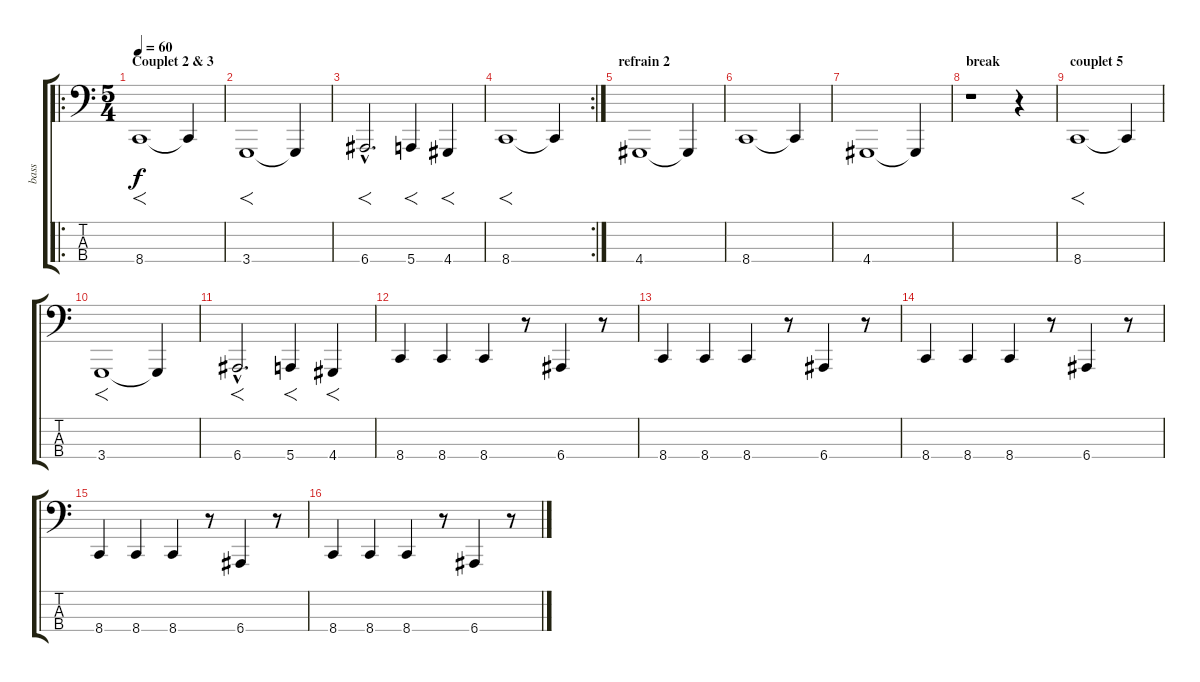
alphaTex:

\track ("bass" "bass") {instrument lead1square}
\staff {score tabs}
\tuning (G2 D2 A1 E1) {hide}
\ro
\ts (5 4)
\section ("" "Couplet 2 & 3")
\tempo 60
\clef f4
\ks c
8.4.1{f dy f} 8.4{t}.4 |
3.4.1{f} 3.4{t}.4 |
6.4{hac}.2{f d} 5.4.4{f} 4.4.4{f} |
\rc 2
8.4.1{f} 8.4{t}.4 |
\section ("" "refrain 2")
4.4.1 4.4{t}.4 |
8.4.1 8.4{t}.4 |
4.4.1 4.4{t}.4 |
\section ("" "break")
r.1 r.4 |
\section ("" "couplet 5")
8.4.1{f} 8.4{t}.4 |
3.4.1{f} 3.4{t}.4 |
6.4{hac}.2{f d} 5.4.4{f} 4.4.4{f} |
8.4.4 8.4.4 8.4.4 r.8 6.4.4 r.8 |
8.4.4 8.4.4 8.4.4 r.8 6.4.4 r.8 |
8.4.4 8.4.4 8.4.4 r.8 6.4.4 r.8 |
8.4.4 8.4.4 8.4.4 r.8 6.4.4 r.8 |
8.4.4 8.4.4 8.4.4 r.8 6.4.4 r.8
